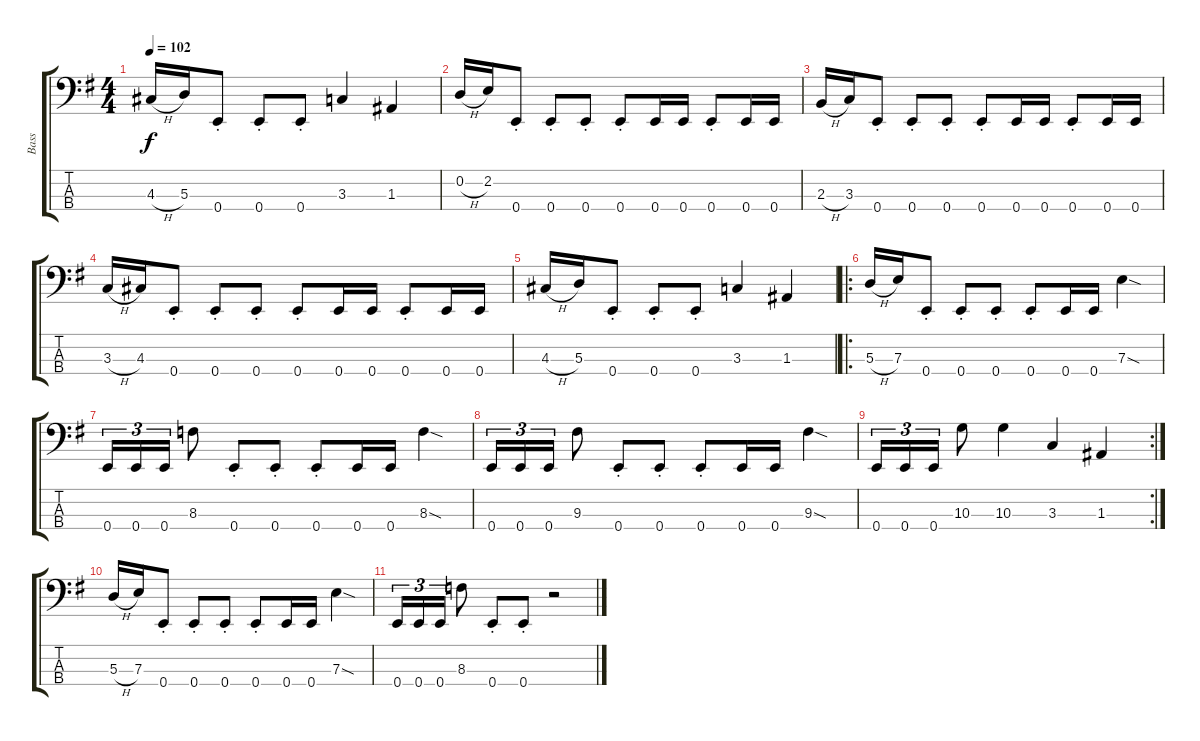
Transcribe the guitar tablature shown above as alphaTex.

\track ("Bass" "Bass") {instrument electricbassfinger}
\staff {score tabs}
\tuning (G2 D2 A1 E1) {hide}
\ts (4 4)
\tempo 102
\clef f4
\ks g
4.3{h}.16{dy f} 5.3.16 0.4{st}.8 0.4{st}.8 0.4{st}.8 3.3.4 1.3.4 |
0.2{h}.16 2.2.16 0.4{st}.8 0.4{st}.8 0.4{st}.8 0.4{st}.8 0.4.16 0.4.16 0.4{st}.8 0.4.16 0.4.16 |
2.3{h}.16 3.3.16 0.4{st}.8 0.4{st}.8 0.4{st}.8 0.4{st}.8 0.4.16 0.4.16 0.4{st}.8 0.4.16 0.4.16 |
3.3{h}.16 4.3.16 0.4{st}.8 0.4{st}.8 0.4{st}.8 0.4{st}.8 0.4.16 0.4.16 0.4{st}.8 0.4.16 0.4.16 |
4.3{h}.16 5.3.16 0.4{st}.8 0.4{st}.8 0.4{st}.8 3.3.4 1.3.4 |
\ro
5.3{h}.16 7.3.16 0.4{st}.8 0.4{st}.8 0.4{st}.8 0.4{st}.8 0.4.16 0.4.16 7.3{sod}.4 |
0.4.16{tu (3 2)} 0.4.16{tu (3 2)} 0.4.16{tu (3 2)} 8.3.8 0.4{st}.8 0.4{st}.8 0.4{st}.8 0.4.16 0.4.16 8.3{sod}.4 |
0.4.16{tu (3 2)} 0.4.16{tu (3 2)} 0.4.16{tu (3 2)} 9.3.8 0.4{st}.8 0.4{st}.8 0.4{st}.8 0.4.16 0.4.16 9.3{sod}.4 |
\rc 2
0.4.16{tu (3 2)} 0.4.16{tu (3 2)} 0.4.16{tu (3 2)} 10.3.8 10.3.4 3.3.4 1.3.4 |
5.3{h}.16 7.3.16 0.4{st}.8 0.4{st}.8 0.4{st}.8 0.4{st}.8 0.4.16 0.4.16 7.3{sod}.4 |
0.4.16{tu (3 2)} 0.4.16{tu (3 2)} 0.4.16{tu (3 2)} 8.3.8 0.4{st}.8 0.4{st}.8 r.2
